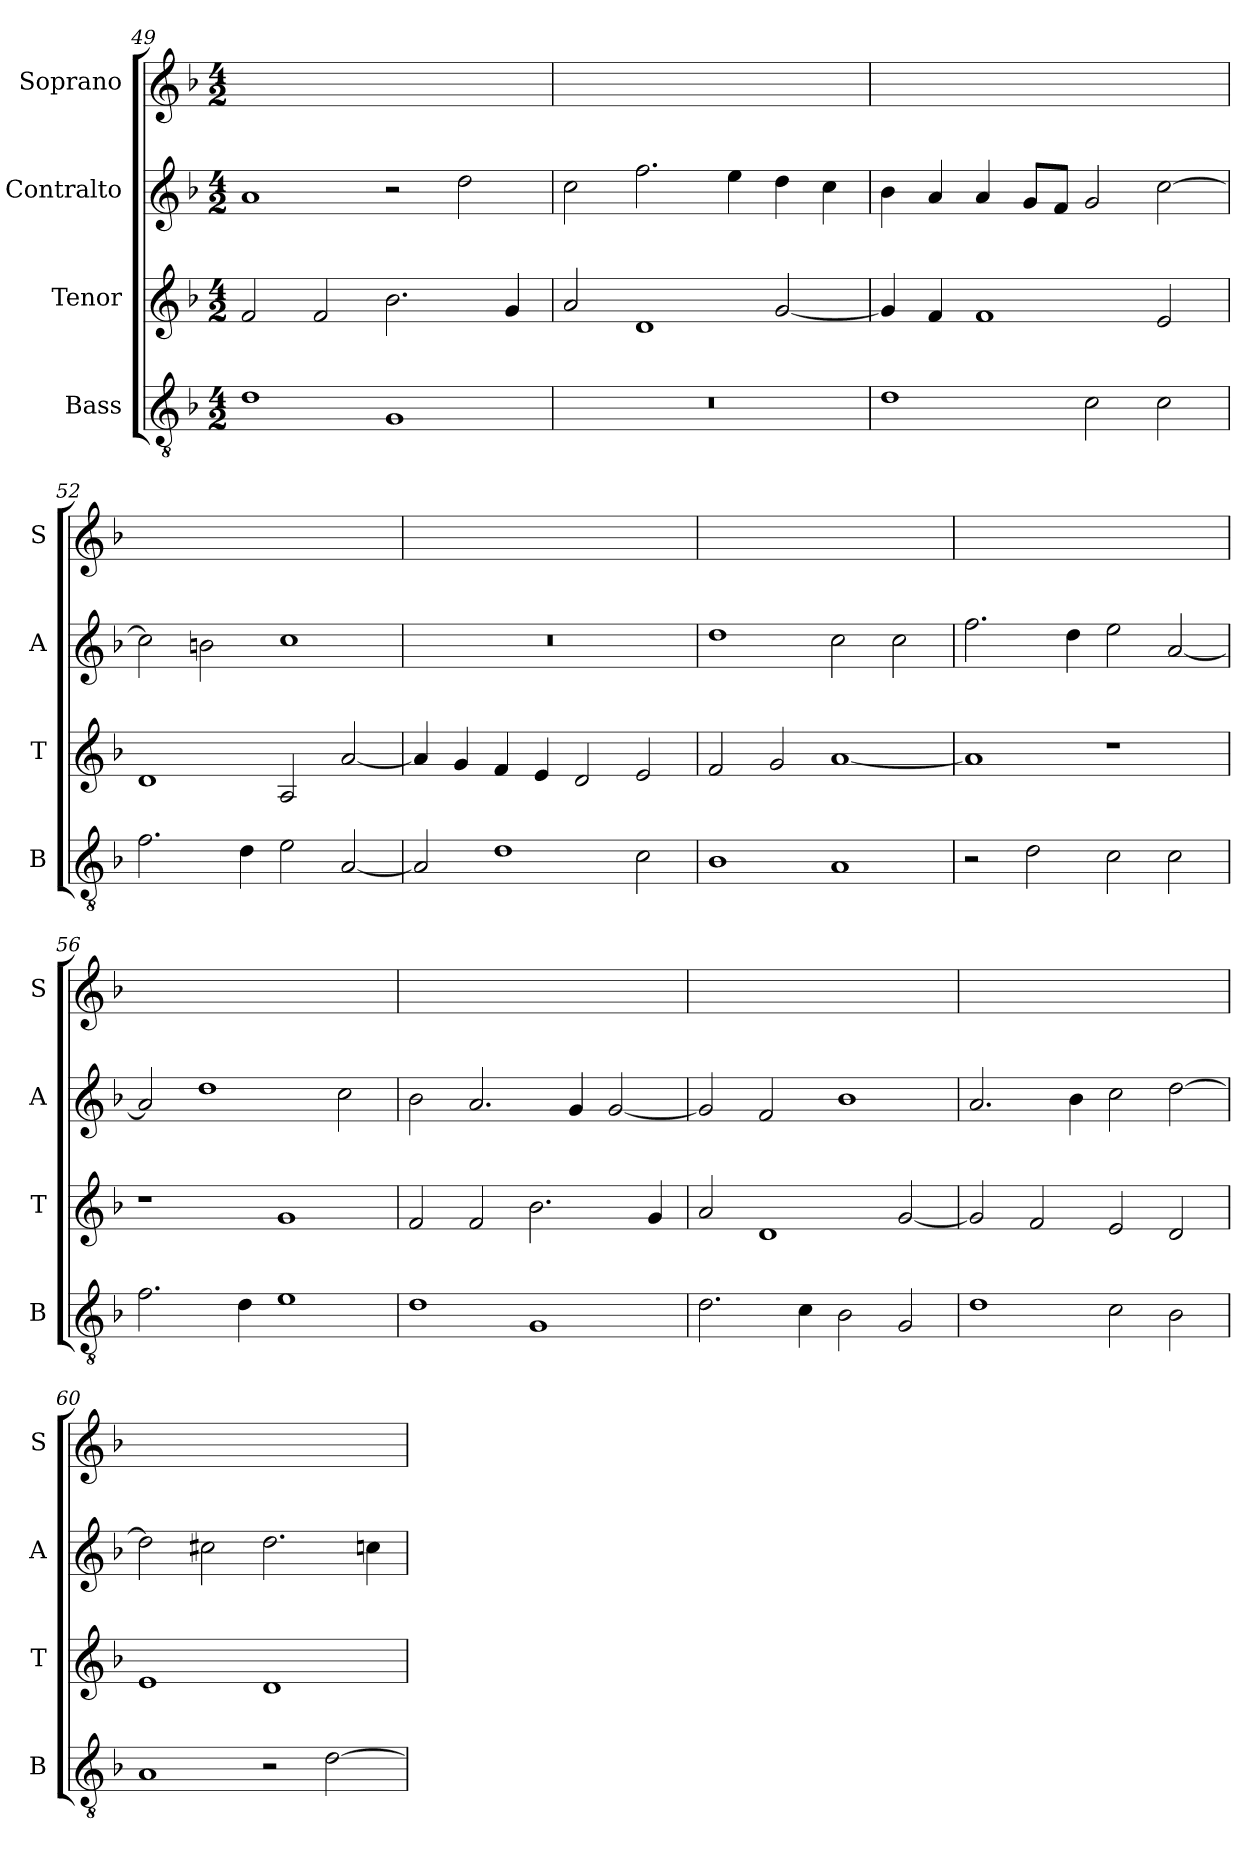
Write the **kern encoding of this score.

**kern	**kern	**kern	**kern
*part4	*part3	*part2	*part1
*staff4	*staff3	*staff2	*staff1
*I"Bass	*I"Tenor	*I"Contralto	*I"Soprano
*I'B	*I'T	*I'A	*I'S
*clefGv2	*clefG2	*clefG2	*clefG2
*k[b-]	*k[b-]	*k[b-]	*k[b-]
*D:aeo	*D:aeo	*D:aeo	*D:aeo
*M4/2	*M4/2	*M4/2	*M4/2
=49	=49	=49	=49
1d	2f	1a	0ryy
.	2f	.	.
1G	2.b-	2r	.
.	.	2dd	.
.	4g	.	.
=50	=50	=50	=50
0r	2a	2cc	0ryy
.	1d	2.ff	.
.	.	4ee	.
.	[2g	4dd	.
.	.	4cc	.
=51	=51	=51	=51
1d	4g]	4b-	0ryy
.	4f	4a	.
.	1f	4a	.
.	.	8g/L	.
.	.	8f/J	.
2c	.	2g	.
2c	2e	[2cc	.
=52	=52	=52	=52
2.f	1d	2cc]	0ryy
.	.	2bn	.
4d	.	.	.
2e	2A	1cc	.
[2A	[2a	.	.
=53	=53	=53	=53
2A]	4a]	0r	0ryy
.	4g	.	.
1d	4f	.	.
.	4e	.	.
.	2d	.	.
2c	2e	.	.
=54	=54	=54	=54
1B-	2f	1dd	0ryy
.	2g	.	.
1A	[1a	2cc	.
.	.	2cc	.
=55	=55	=55	=55
2r	1a]	2.ff	0ryy
2d	.	.	.
.	.	4dd	.
2c	1r	2ee	.
2c	.	[2a	.
=56	=56	=56	=56
2.f	1r	2a]	0ryy
.	.	1dd	.
4d	.	.	.
1e	1g	.	.
.	.	2cc	.
=57	=57	=57	=57
1d	2f	2b-	0ryy
.	2f	2.a	.
1G	2.b-	.	.
.	.	4g	.
.	.	[2g	.
.	4g	.	.
=58	=58	=58	=58
2.d	2a	2g]	0ryy
.	1d	2f	.
4c	.	.	.
2B-	.	1b-	.
2G	[2g	.	.
=59	=59	=59	=59
1d	2g]	2.a	0ryy
.	2f	.	.
.	.	4b-	.
2c	2e	2cc	.
2B-	2d	[2dd	.
=60	=60	=60	=60
1A	1e	2dd]	0ryy
.	.	2cc#X	.
2r	1d	2.dd	.
[2d	.	.	.
.	.	4ccn	.
=	=	=	=
*-	*-	*-	*-
